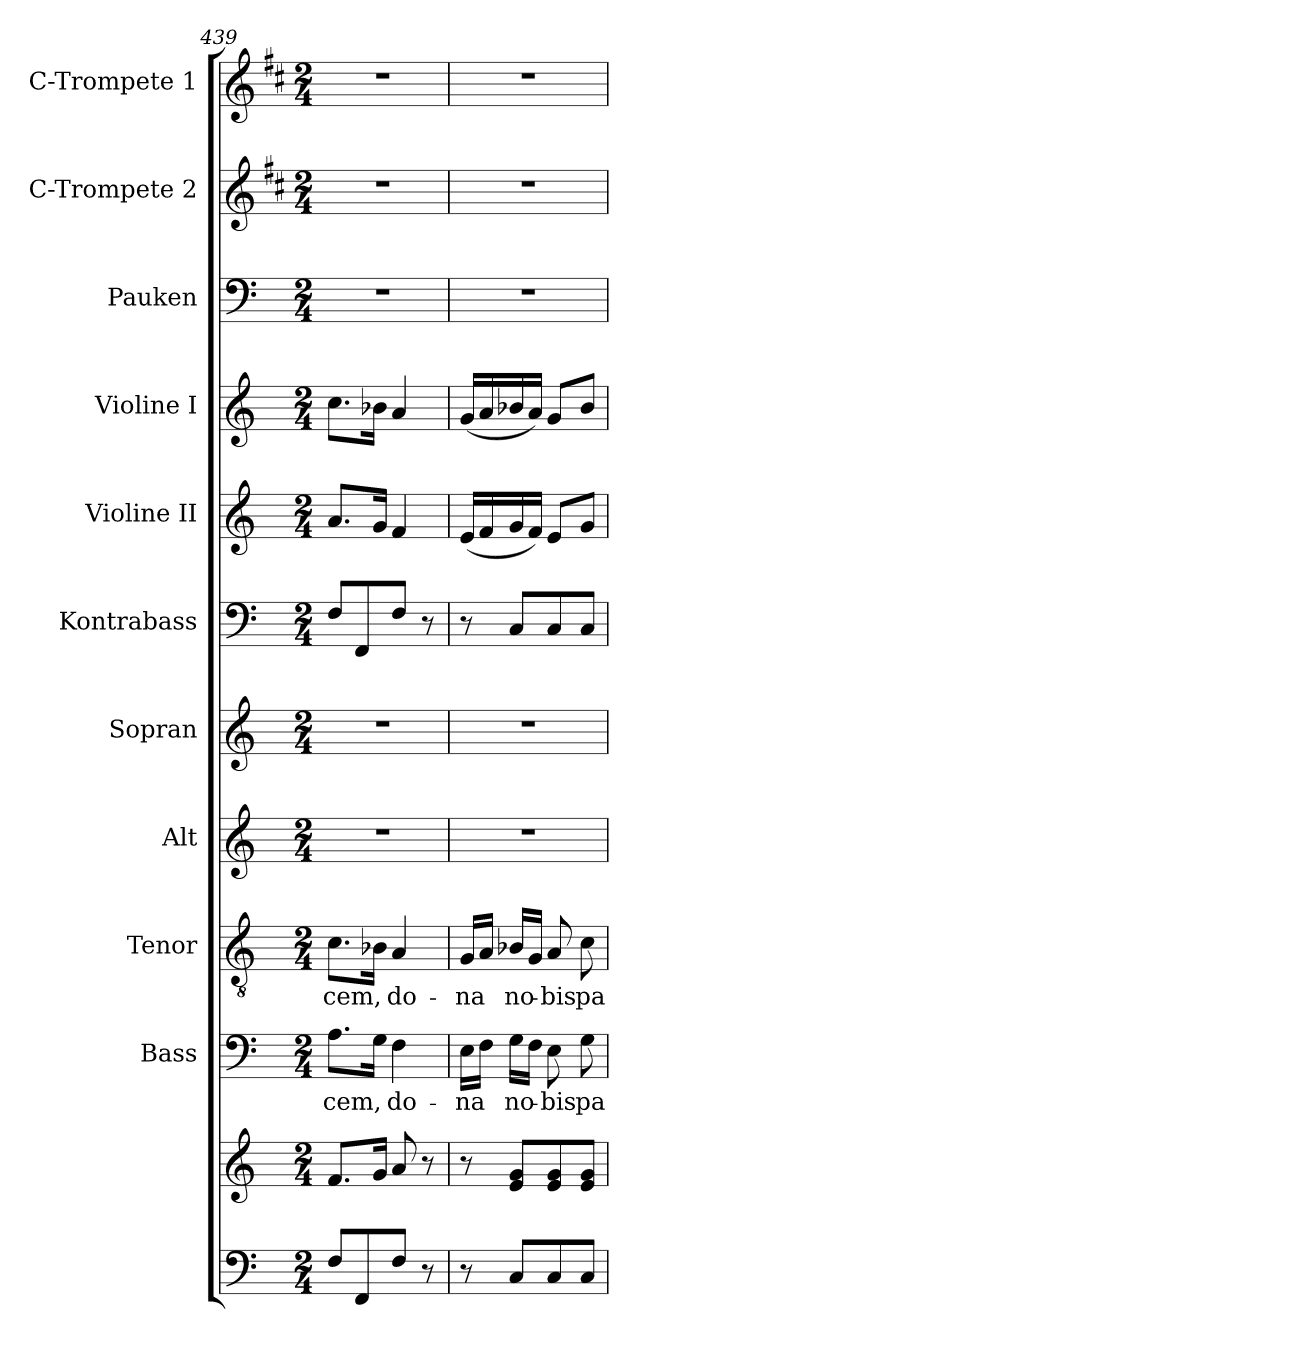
**kern	**kern	**kern	**text	**kern	**text	**kern	**kern	**kern	**kern	**kern	**kern	**kern	**kern
*part11	*part11	*part10	*part10	*part9	*part9	*part8	*part7	*part6	*part5	*part4	*part3	*part2	*part1
*staff12	*staff11	*staff10	*staff10	*staff9	*staff9	*staff8	*staff7	*staff6	*staff5	*staff4	*staff3	*staff2	*staff1
*	*	*I"Bass	*	*I"Tenor	*	*I"Alt	*I"Sopran	*I"Kontrabass	*I"Violine II	*I"Violine I	*I"Pauken	*I"C-Trompete 2	*I"C-Trompete 1
*	*	*I'B.	*	*I'T.	*	*I'A.	*I'S.	*I'Kb.	*I'Vl. II	*I'Vl. I	*I'Pk.	*I'C Trp. 2	*I'C Trp. 1
*clefF4	*clefG2	*clefF4	*	*clefGv2	*	*clefG2	*clefG2	*clefF4	*clefG2	*clefG2	*clefF4	*clefG2	*clefG2
*	*	*	*	*	*	*	*	*ITrd7c12	*	*	*	*ITrd1c2	*ITrd1c2
*k[]	*k[]	*k[]	*	*k[]	*	*k[]	*k[]	*k[]	*k[]	*k[]	*k[]	*k[]	*k[]
*C:	*C:	*C:	*	*C:	*	*C:	*C:	*C:	*C:	*C:	*C:	*C:	*C:
*M2/4	*M2/4	*M2/4	*	*M2/4	*	*M2/4	*M2/4	*M2/4	*M2/4	*M2/4	*M2/4	*M2/4	*M2/4
=439	=439	=439	=439	=439	=439	=439	=439	=439	=439	=439	=439	=439	=439
!	!	!	!LO:LY:b	!	!LO:LY:b	!	!	!	!	!	!	!	!
8F/L	8.f/L	8.A\L	-cem,	8.c\L	-cem,	2r	2r	8FF/L	8.a/L	8.cc\L	2r	2r	2r
8FF/	.	.	.	.	.	.	.	8FFF/	.	.	.	.	.
.	16g/Jk	16G\Jk	.	16B-X\Jk	.	.	.	.	16g/Jk	16b-X\Jk	.	.	.
!	!	!	!LO:LY:b	!	!LO:LY:b	!	!	!	!	!	!	!	!
8F/J	8a/	4F\	do-	4A/	do-	.	.	8FF/J	4f/	4a/	.	.	.
8r	8r	.	.	.	.	.	.	8r	.	.	.	.	.
=440	=440	=440	=440	=440	=440	=440	=440	=440	=440	=440	=440	=440	=440
!	!	!	!LO:LY:b	!	!LO:LY:b	!	!	!	!	!	!	!	!
8r	8r	16E\LL	-na	16G/LL	-na	2r	2r	8r	(<16e/LL	(<16g/LL	2r	2r	2r
.	.	16F\JJ	.	16A/JJ	.	.	.	.	16f/	16a/	.	.	.
!	!	!	!LO:LY:b	!	!LO:LY:b	!	!	!	!	!	!	!	!
8C/L	8e/ 8g/L	16G\LL	no-	16B-X/LL	no-	.	.	8CC/L	16g/	16b-X/	.	.	.
.	.	16F\JJ	.	16G/JJ	.	.	.	.	16f/JJ)	16a/JJ)	.	.	.
!	!	!	!LO:LY:b	!	!LO:LY:b	!	!	!	!	!	!	!	!
8C/	8e/ 8g/	8E\	-bis	8A/	-bis	.	.	8CC/	8e/L	8g/L	.	.	.
!	!	!	!LO:LY:b	!	!LO:LY:b	!	!	!	!	!	!	!	!
8C/J	8e/ 8g/J	8G\	pa-	8c\	pa-	.	.	8CC/J	8g/J	8b-/J	.	.	.
=	=	=	=	=	=	=	=	=	=	=	=	=	=
*-	*-	*-	*-	*-	*-	*-	*-	*-	*-	*-	*-	*-	*-
